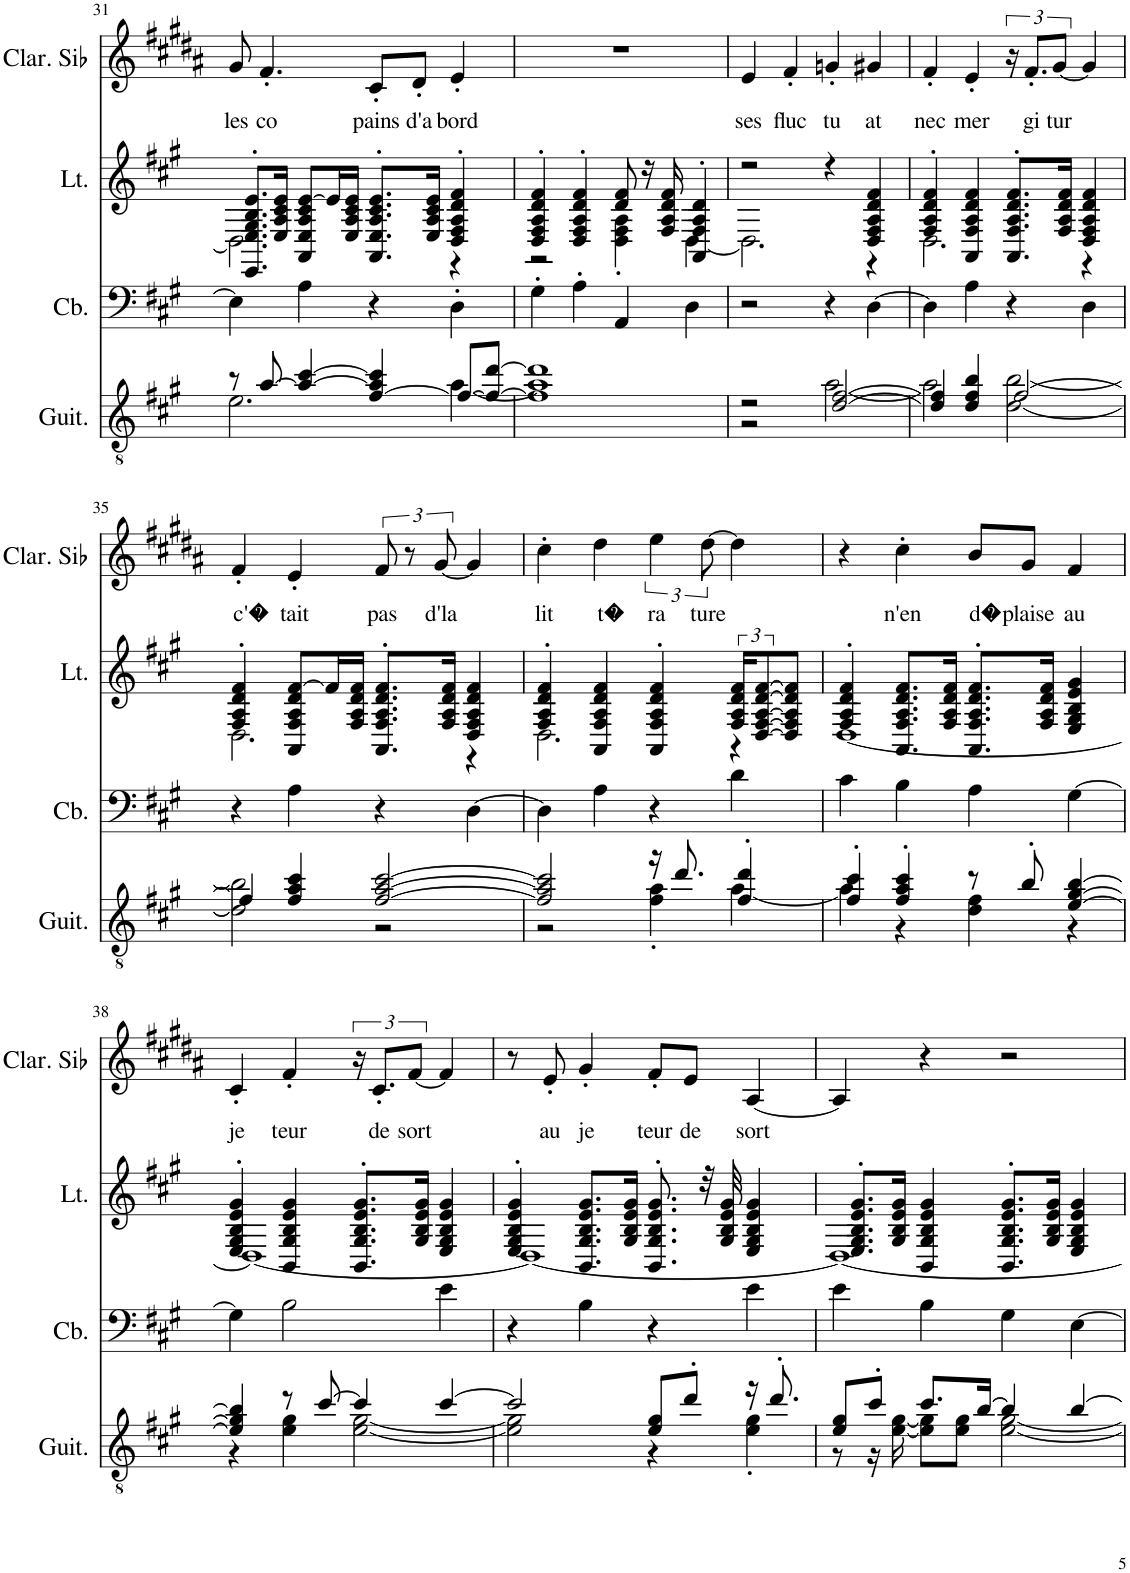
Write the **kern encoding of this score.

**kern	**kern	**kern	**kern	**text
*part4	*part3	*part2	*part1	*part1
*staff4	*staff3	*staff2	*staff1	*staff1
*I"Guitare acoustique, Gtr Jazz	*I"Contrebasse, CtreBass	*I"Luth, Gtr Acc	*I"Clarinette en Sib	*
*I'Guit.	*I'Cb.	*I'Lt.	*I'Clar. Sib	*
!!LO:PB:g=z
*clefGv2	*clefF4	*clefG2	*clefG2	*
*	*Trd7c12	*	*Trd1c2	*
*k[f#c#g#]	*k[f#c#g#]	*k[f#c#g#]	*k[f#c#g#d#a#]	*
*M4/4	*M4/4	*M4/4	*M4/4	*
=31	=31	=31	=31	=31
*^	*	*^	*	*
!	!	!	!	!	!	!LO:LY:b
8r	2.e\	4E\]	8.EE/' 8.E/' 8.G#/' 8.B/' 8.e/'L	2.D\]	8g#/	les
!	!	!	!	!	!	!LO:LY:b
[8a/	.	.	.	.	4.f#'/	co
.	.	.	16E/ 16A/ 16c#/ 16e/Jk	.	.	.
4a/_ [4cc#/	.	4A\	8AA/ 8E/ 8A/ 8c#/ [8e/L	.	.	.
.	.	.	16e/L]	.	.	.
.	.	.	16E/ 16A/ 16c#/ 16e/JJ	.	.	.
!	!	!	!	!	!	!LO:LY:b
[4f#/ 4a/] 4cc#/]	.	4r	8.AA/' 8.E/' 8.A/' 8.c#/' 8.e/'L	.	8c#'/L	pains
!	!	!	!	!	!	!LO:LY:b
.	.	.	.	.	8d#'/J	d'a
.	.	.	16E/ 16A/ 16c#/ 16e/Jk	.	.	.
!	!	!	!	!	!	!LO:LY:b
8f#/L_	[4a\	4D'\	4D/' 4F#/' 4A/' 4d/' 4f#/'	4r	4e'/	bord
8f#/_ [8dd/J	.	.	.	.	.	.
=32	=32	=32	=32	=32	=32	=32
1f#] 1dd]	1a]	4G#'\	4D/' 4F#/' 4A/' 4d/' 4f#/'	2r	1r	.
.	.	4A'\	4D/' 4F#/' 4A/' 4d/' 4f#/'	.	.	.
.	.	4AA/	8d/ 8f#/	4D\' 4F#\' 4A\'	.	.
.	.	.	16r	.	.	.
.	.	.	16F#/ 16A/ 16d/ 16f#/	.	.	.
.	.	4D\	4AA/' 4F#/' 4A/' 4d/'	[4D\	.	.
=33	=33	=33	=33	=33	=33	=33
!	!	!	!	!	!	!LO:LY:b
2r	2r	2r	2r	2.D\]	4e/	ses
!	!	!	!	!	!	!LO:LY:b
.	.	.	.	.	4f#'/	fluc
!	!	!	!	!	!	!LO:LY:b
[2d/ [2f#/	[2a\	4r	4r	.	4gn'/	tu
!	!	!	!	!	!	!LO:LY:b
.	.	[4D\	4D/ 4F#/ 4A/ 4d/ 4f#/	4r	4g#X/	at
=34	=34	=34	=34	=34	=34	=34
!	!	!	!	!	!	!LO:LY:b
4d/] 4f#/]	2a\]	4D\]	4F#/' 4A/' 4d/' 4f#/'	2.D\	4f#'/	nec
!	!	!	!	!	!	!LO:LY:b
4d/ 4f#/ 4b/	.	4A\	4AA/ 4F#/ 4A/ 4d/ 4f#/	.	4e'/	mer
[2f#/	[2d\ [2b\	4r	8.AA/' 8.F#/' 8.A/' 8.d/' 8.f#/'L	.	24r	.
!	!	!	!	!	!	!LO:LY:b
.	.	.	.	.	12.f#'/L	gi
!	!	!	!	!	!	!LO:LY:b
.	.	.	.	.	[12g#/J	tur
.	.	.	16F#/ 16A/ 16d/ 16f#/Jk	.	.	.
.	.	4D\	4D/ 4F#/ 4A/ 4d/ 4f#/	4r	4g#/]	.
!!LO:LB:g=z
=35	=35	=35	=35	=35	=35	=35
!	!	!	!	!	!	!LO:LY:b
4f#/]	2d\] 2b\]	4r	4F#/' 4A/' 4d/' 4f#/'	2.D\	4f#'/	c'�
!	!	!	!	!	!	!LO:LY:b
4f#/ 4a/ 4cc#/	.	4A\	8AA/ 8F#/ 8A/ 8d/ [8f#/L	.	4e'/	tait
.	.	.	16f#/L]	.	.	.
.	.	.	16F#/ 16A/ 16d/ 16f#/JJ	.	.	.
!	!	!	!	!	!	!LO:LY:b
[2f#/ [2a/ [2cc#/	2r	4r	8.AA/' 8.F#/' 8.A/' 8.d/' 8.f#/'L	.	12f#/	pas
.	.	.	.	.	12r	.
!	!	!	!	!	!	!LO:LY:b
.	.	.	.	.	[12g#/	d'la
.	.	.	16F#/ 16A/ 16d/ 16f#/Jk	.	.	.
.	.	[4D\	4D/ 4F#/ 4A/ 4d/ 4f#/	4r	4g#/]	.
=36	=36	=36	=36	=36	=36	=36
!	!	!	!	!	!	!LO:LY:b
2f#/] 2a/] 2cc#/]	2r	4D\]	4F#/' 4A/' 4d/' 4f#/'	2.D\	4cc#'\	lit
!	!	!	!	!	!	!LO:LY:b
.	.	4A\	4AA/ 4F#/ 4A/ 4d/ 4f#/	.	4dd#\	t�
!	!	!	!	!	!	!LO:LY:b
16r	4f#\' 4a\'	4r	4AA/' 4F#/' 4A/' 4d/' 4f#/'	.	6ee\	ra
8.dd/	.	.	.	.	.	.
!	!	!	!	!	!	!LO:LY:b
.	.	.	.	.	[12dd#\	ture
4f#/' 4dd/'	[4a\	4d\	24F#/ 24A/ 24d/ 24f#/KL	4r	4dd#\]	.
.	.	.	[12D/ [12F#/ [12A/ [12d/ [12f#/	.	.	.
.	.	.	8D/] 8F#/] 8A/] 8d/] 8f#/]J	.	.	.
=37	=37	=37	=37	=37	=37	=37
4f#/' 4cc#/'	4a\]	4c#\	4F#/' 4A/' 4d/' 4f#/'	[1D	4r	.
!	!	!	!	!	!	!LO:LY:b
4f#/' 4a/' 4cc#/'	4r	4B\	8.AA/ 8.F#/ 8.A/ 8.d/ 8.f#/L	.	4cc#'\	n'en
.	.	.	16F#/ 16A/ 16d/ 16f#/Jk	.	.	.
!	!	!	!	!	!	!LO:LY:b
8r	4d\ 4f#\	4A\	8.AA/' 8.F#/' 8.A/' 8.d/' 8.f#/'L	.	8b/L	d�
!	!	!	!	!	!	!LO:LY:b
8b'/	.	.	.	.	8g#/J	plaise
.	.	.	16F#/ 16A/ 16d/ 16f#/Jk	.	.	.
!	!	!	!	!	!	!LO:LY:b
[4e/ [4g#/ [4b/	4r	[4G#\	4E/ 4G#/ 4B/ 4e/ 4g#/	.	4f#/	au
!!LO:LB:g=z
=38	=38	=38	=38	=38	=38	=38
!	!	!	!	!	!	!LO:LY:b
4e/] 4g#/] 4b/]	4r	4G#\]	4E/' 4G#/' 4B/' 4e/' 4g#/'	1D_	4c#'/	je
!	!	!	!	!	!	!LO:LY:b
8r	4e\ 4g#\	2B\	4BB/ 4G#/ 4B/ 4e/ 4g#/	.	4f#'/	teur
[8cc#/	.	.	.	.	.	.
4cc#/]	[2e\ [2g#\	.	8.BB/' 8.G#/' 8.B/' 8.e/' 8.g#/'L	.	24r	.
!	!	!	!	!	!	!LO:LY:b
.	.	.	.	.	12.c#'/L	de
!	!	!	!	!	!	!LO:LY:b
.	.	.	.	.	[12f#/J	sort
.	.	.	16G#/ 16B/ 16e/ 16g#/Jk	.	.	.
[4cc#/	.	4e\	4E/ 4G#/ 4B/ 4e/ 4g#/	.	4f#/]	.
=39	=39	=39	=39	=39	=39	=39
2cc#/]	2e\] 2g#\]	4r	4E/' 4G#/' 4B/' 4e/' 4g#/'	1D_	8r	.
!	!	!	!	!	!	!LO:LY:b
.	.	.	.	.	8e'/	au
!	!	!	!	!	!	!LO:LY:b
.	.	4B\	8.BB/ 8.G#/ 8.B/ 8.e/ 8.g#/L	.	4g#'/	je
.	.	.	16G#/ 16B/ 16e/ 16g#/Jk	.	.	.
!	!	!	!	!	!	!LO:LY:b
8e/ 8g#/L	4r	4r	8.BB/' 8.G#/' 8.B/' 8.e/' 8.g#/'	.	8f#'/L	teur
!	!	!	!	!	!	!LO:LY:b
8dd'/J	.	.	.	.	8e/J	de
.	.	.	32r	.	.	.
.	.	.	32G#/ 32B/ 32e/ 32g#/	.	.	.
!	!	!	!	!	!	!LO:LY:b
16r	4e\' 4g#\'	4e\	4E/ 4G#/ 4B/ 4e/ 4g#/	.	[4A#/	sort
8.dd'/	.	.	.	.	.	.
=40	=40	=40	=40	=40	=40	=40
8e/ 8g#/L	8r	4e\	8.E/' 8.G#/' 8.B/' 8.e/' 8.g#/'L	1D_	4A#/]	.
8cc#'/J	16r	.	.	.	.	.
.	[16e\ [16g#\	.	16G#/ 16B/ 16e/ 16g#/Jk	.	.	.
8.cc#/L	8e\] 8g#\]L	4B\	4BB/ 4G#/ 4B/ 4e/ 4g#/	.	4r	.
.	8e\ 8g#\J	.	.	.	.	.
[16b/Jk	.	.	.	.	.	.
4b/]	[2e\ [2g#\	4G#\	8.BB/' 8.G#/' 8.B/' 8.e/' 8.g#/'L	.	2r	.
.	.	.	16G#/ 16B/ 16e/ 16g#/Jk	.	.	.
[4b/	.	[4E\	4E/ 4G#/ 4B/ 4e/ 4g#/	.	.	.
*v	*v	*	*v	*v	*	*
=	=	=	=	=
*-	*-	*-	*-	*-
